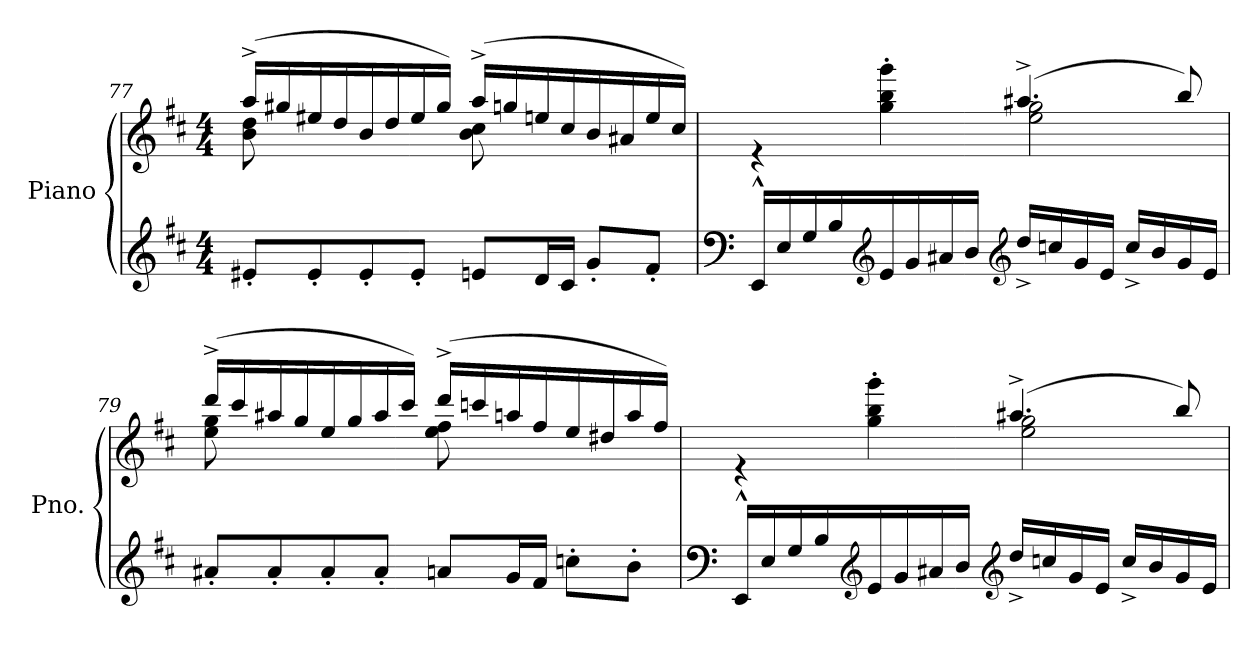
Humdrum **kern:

**kern	**kern	**dynam
*part1	*part1	*part1
*staff2	*staff1	*staff1/2
*I"Piano	*	*
*I'Pno.	*	*
*clefG2	*clefG2	*
*k[f#c#]	*k[f#c#]	*
*M4/4	*M4/4	*
=77	=77	=77
*	*^	*
!	!	!	!LO:DY:b=2
!	!	!	!LO:DY:n=1:b
8e#X'/L	(>16aa^/LL	8b\ 8dd\	other-dynamics f
.	16gg#X/	.	.
8e#'/	16ee#X/	4.ryy	.
.	16dd/	.	.
8e#'/	16b/	.	.
.	16dd/	.	.
8e#'/J	16ee#/	.	.
.	16gg#/JJ)	.	.
8en/L	(>16aa^/LL	8b\ 8cc#\	.
.	16ggn/	.	.
16d/L	16een/	4.ryy	.
16c#/JJ	16cc#/	.	.
8g'/L	16b/	.	.
.	16a#X/	.	.
8f#'/J	16ee/	.	.
*	*MM150	*	*
.	16cc#/JJ)	.	.
!!LO:LB:g=z	!!
=78	=78	=78	=78
*clefF4	*	*	*
16EE^^/LL	4re	2ryy	.
16E/	.	.	.
*	*MM170	*	*
16G/	.	.	.
16B/	.	.	.
*clefG2	*	*	*
16e/	4gg\' 4bb\' 4ggg\'	.	.
16g/	.	.	.
16a#X/	.	.	.
16b/JJ	.	.	.
*clefG2	*	*	*
16dd^/LL	(>4.aa#X^/	2ee\ 2gg\	.
16ccn/	.	.	.
16g/	.	.	.
16e/JJ	.	.	.
16cc^/LL	.	.	.
16b/	.	.	.
16g/	8bb/)	.	.
16e/JJ	.	.	.
=79	=79	=79	=79
!	!	!	!LO:DY:b=2
8a#X'/L	(>16ddd^/LL	8ee\ 8gg\	other-dynamics
.	16ccc#/	.	.
8a#'/	16aa#X/	4.ryy	.
.	16gg/	.	.
8a#'/	16ee/	.	.
.	16gg/	.	.
8a#'/J	16aa#/	.	.
.	16ccc#/JJ)	.	.
8an/L	(>16ddd^/LL	8ee\ 8ff#\	.
.	16cccn/	.	.
16g/L	16aan/	4.ryy	.
16f#/JJ	16ff#/	.	.
8ccn'\L	16ee/	.	.
.	16dd#X/	.	.
8b'\J	16aa/	.	.
*	*MM150	*	*
.	16ff#/JJ)	.	.
!!LO:LB:g=z	!!
=80	=80	=80	=80
*clefF4	*	*	*
16EE^^/LL	4re	2ryy	.
16E/	.	.	.
*	*MM170	*	*
16G/	.	.	.
16B/	.	.	.
*clefG2	*	*	*
16e/	4gg\' 4bb\' 4ggg\'	.	.
16g/	.	.	.
16a#X/	.	.	.
16b/JJ	.	.	.
*clefG2	*	*	*
16dd^/LL	(>4.aa#X^/	2ee\ 2gg\	.
16ccn/	.	.	.
16g/	.	.	.
16e/JJ	.	.	.
16cc^/LL	.	.	.
16b/	.	.	.
16g/	8bb/)	.	.
16e/JJ	.	.	.
*	*v	*v	*
=	=	=
*-	*-	*-
